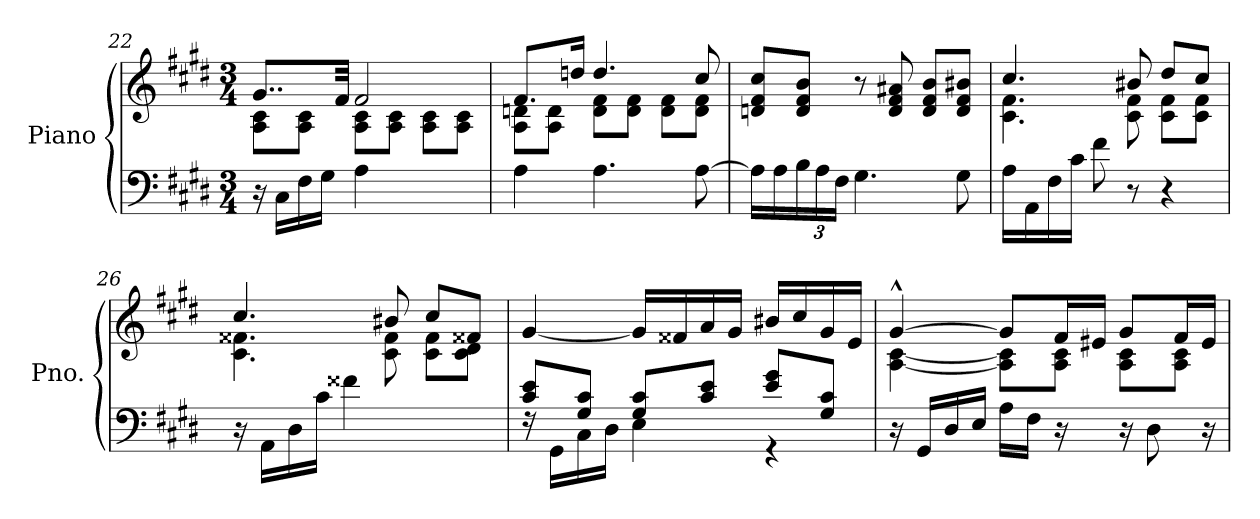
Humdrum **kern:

**kern	**kern
*part1	*part1
*staff2	*staff1
*I"Piano	*
*I'Pno.	*
*clefF4	*clefG2
*k[f#c#g#d#]	*k[f#c#g#d#]
*M3/4	*M3/4
=22	=22
*	*^
16r	8..g#/L	8A\ 8c#\L
16C#\LL	.	.
16F#\	.	8A\ 8c#\J
16G#\JJ	.	.
.	32f#/Jkk	.
4A\	2f#/	8A\ 8c#\L
.	.	8A\ 8c#\J
4ryy	.	8A\ 8c#\L
.	.	8A\ 8c#\J
=23	=23	=23
4A\	8.f#/L	8A\ 8dn\L
.	.	8A\ 8d\J
.	16ddn/Jk	.
4.A\	4.dd/	8d\ 8f#\L
.	.	8d\ 8f#\J
.	.	8d\ 8f#\L
[8A\	8cc#/	8d\ 8f#\J
*	*v	*v
!!LO:LB:g=z
=24	=24
16A\LL]	8dn/ 8f#/ 8cc#/L
16A\	.
*Xbrackettup	*
24B\	8d/ 8f#/ 8b/J
24A\	.
24F#\JJ	.
4.G#\	8r
.	8d/ 8f#/ 8a#X/
.	8d/ 8f#/ 8b/L
8G#\	8d/ 8f#/ 8b#X/J
=25	=25
*	*^
16A\LL	4.cc#/	4.c#\ 4.f#\
16AA\	.	.
16F#\	.	.
16c#\JJ	.	.
8f#\	.	.
8r	8b#X/	8c#\ 8f#\
4r	8dd#/L	8c#\ 8f#\L
.	8cc#/J	8c#\ 8f#\J
=26	=26	=26
16r	4.cc#/	4.c#\ 4.f##X\
16AA\LL	.	.
16D#\	.	.
16c#\JJ	.	.
4f##X\	.	.
.	8b#X/	8c#\ 8f##\
4ryy	8cc#/L	8c#\ 8f##\L
.	8f##X/J	8c#\ 8d#\J
*	*v	*v
=27	=27
*^	*
8c#/ 8e/L	16rF	[4g#/
.	16GG#\LL	.
8G#/ 8c#/J	16C#\	.
.	16D#\JJ	.
8G#/ 8c#/L	4E\	16g#/LL]
.	.	16f##X/
8c#/ 8e/J	.	16a/
.	.	16g#/JJ
8e/ 8g#/L	4r	16b#X/LL
.	.	16cc#/
8G#/ 8c#/J	.	16g#/
.	.	16e/JJ
*v	*v	*
!!LO:LB:g=z
=28	=28
*	*^
16r	[4g#^^/	[4A\ [4c#\
16GG#/LL	.	.
16D#/	.	.
16E/JJ	.	.
16A\LL	8g#/L]	8A\] 8c#\]L
16F#\JJ	.	.
16r	16f#/L	8A\ 8c#\J
16ryy	16e#X/JJ	.
16r	8g#/L	8A\ 8c#\L
8D#\	.	.
.	16f#/L	8A\ 8c#\J
16r	16e#/JJ	.
*	*v	*v
=	=
*-	*-
